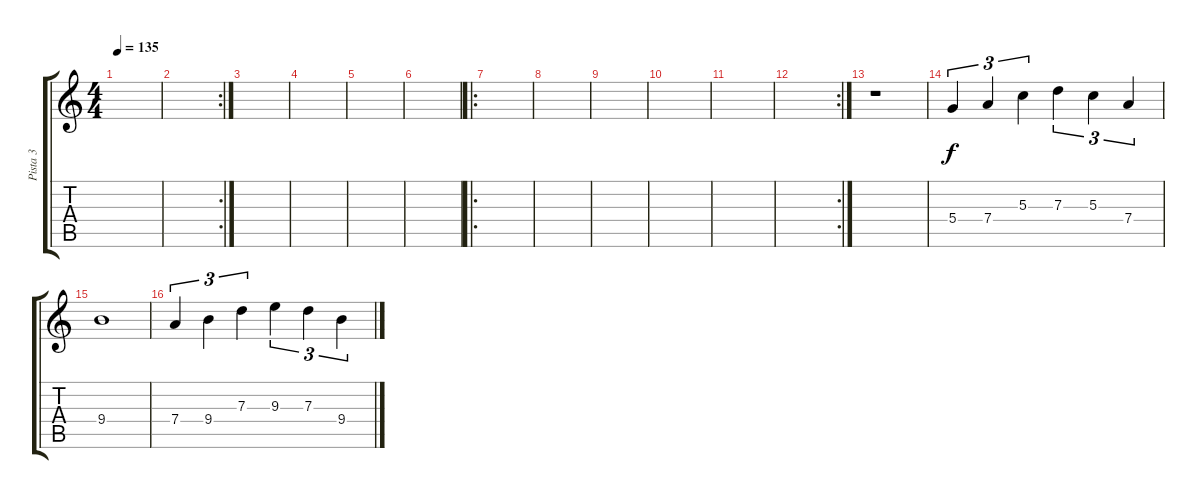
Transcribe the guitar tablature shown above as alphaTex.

\track ("Pista 3" "Pista 3") {instrument distortionguitar}
\staff {score tabs}
\tuning (E4 B3 G3 D3 A2 E2) {hide}
\ts (4 4)
\tempo 135
\clef g2
\ks c
|
\rc 2
|
|
|
|
|
\ro
|
|
|
|
|
\rc 2
|
r.1 |
5.4.4{tu (3 2)} 7.4.4{tu (3 2)} 5.3.4{tu (3 2)} 7.3.4{tu (3 2)} 5.3.4{tu (3 2)} 7.4.4{tu (3 2)} |
9.4.1 |
7.4.4{tu (3 2)} 9.4.4{tu (3 2)} 7.3.4{tu (3 2)} 9.3.4{tu (3 2)} 7.3.4{tu (3 2)} 9.4.4{tu (3 2)}
